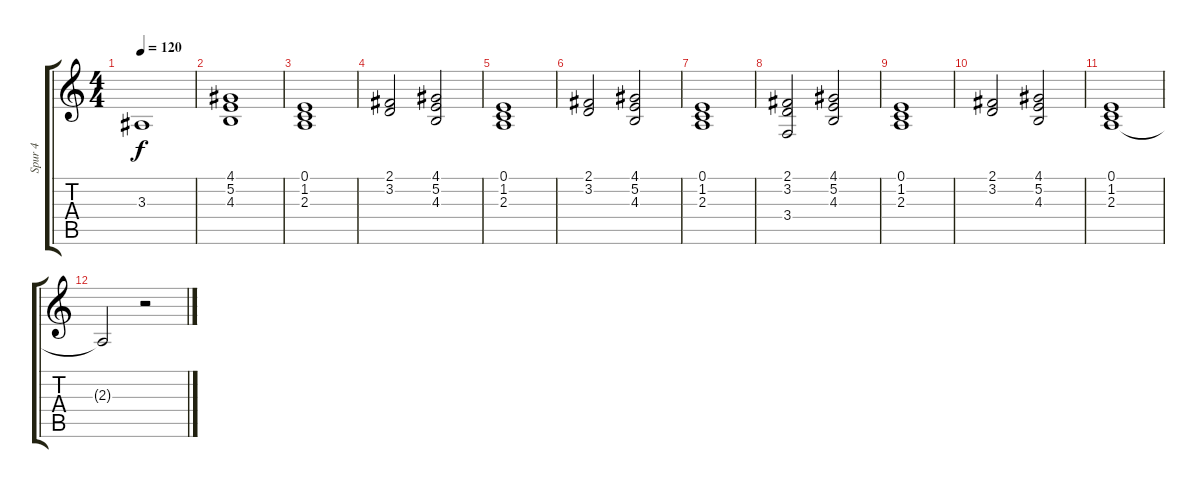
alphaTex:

\track ("Spur 4" "Spur 4") {instrument drawbarorgan}
\staff {score tabs}
\tuning (E4 B3 G3 D3 A2 E2) {hide}
\ts (4 4)
\tempo 120
\clef g2
\ks c
3.3.1{dy f} |
(4.1 5.2 4.3).1 |
(0.1 1.2 2.3).1 |
(2.1 3.2).2 (4.1 5.2 4.3).2 |
(0.1 1.2 2.3).1 |
(2.1 3.2).2 (4.1 5.2 4.3).2 |
(0.1 1.2 2.3).1 |
(2.1 3.2 3.4).2 (4.1 5.2 4.3).2 |
(0.1 1.2 2.3).1 |
(2.1 3.2).2 (4.1 5.2 4.3).2 |
(0.1 1.2 2.3).1 |
2.3{t}.2 r.2
